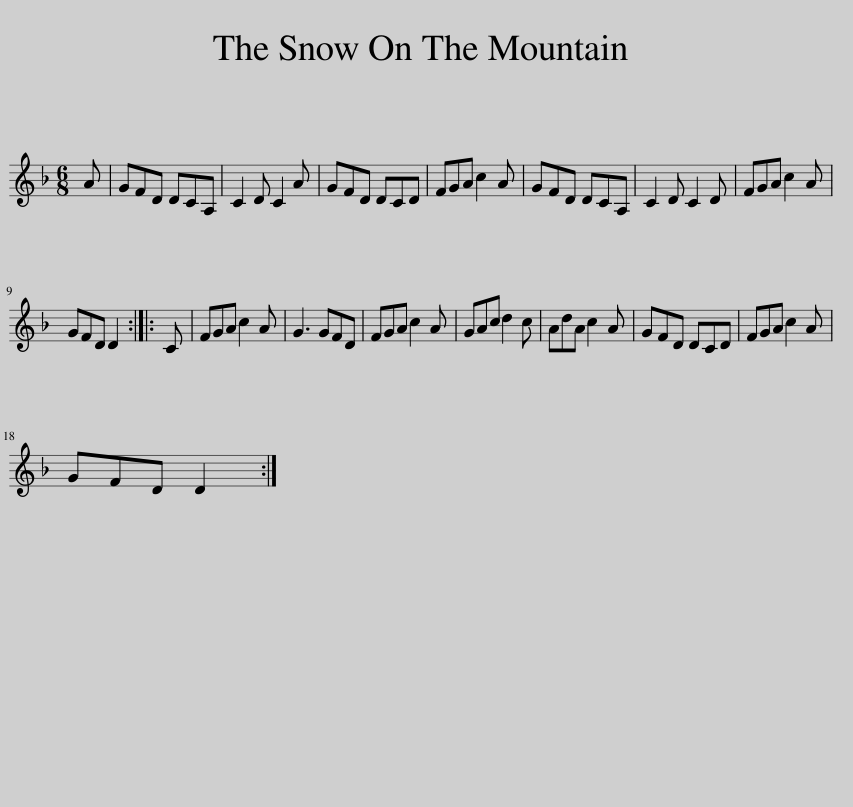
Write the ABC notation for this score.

X:1
L:1/8
M:6/8
I:linebreak $
K:F
V:1 treble
V:1
 A | GFD DCA, | C2 D C2 A | GFD DCD | FGA c2 A | %5
 GFD DCA, | C2 D C2 D | FGA c2 A |$ GFD D2 :: C | %10
 FGA c2 A | G3 GFD | FGA c2 A | GAc d2 c | AdA c2 A | %15
 GFD DCD | FGA c2 A |$ GFD D2 :| %18
